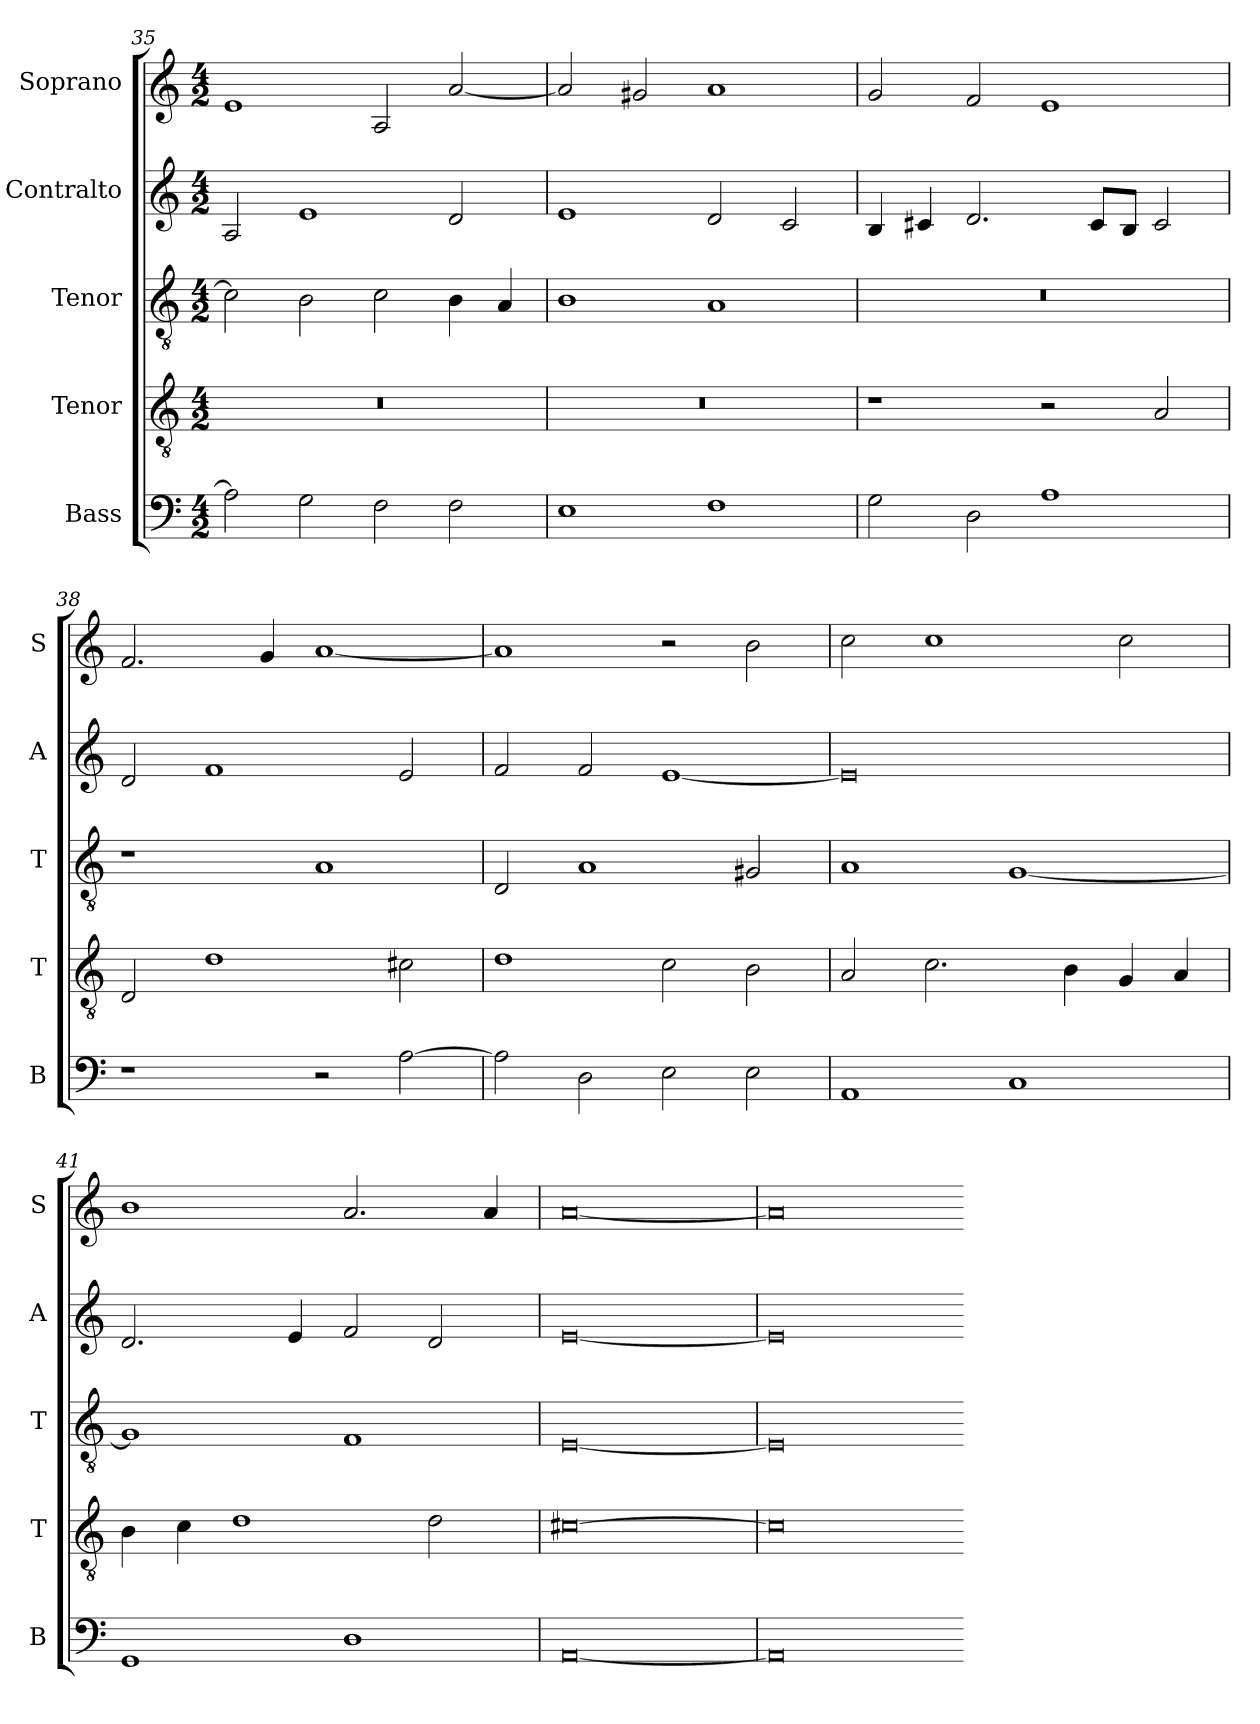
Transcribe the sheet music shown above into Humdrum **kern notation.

**kern	**kern	**kern	**kern	**kern
*part5	*part4	*part3	*part2	*part1
*staff5	*staff4	*staff3	*staff2	*staff1
*I"Bass	*I"Tenor	*I"Tenor	*I"Contralto	*I"Soprano
*I'B	*I'T	*I'T	*I'A	*I'S
*clefF4	*clefGv2	*clefGv2	*clefG2	*clefG2
*k[]	*k[]	*k[]	*k[]	*k[]
*D:dor	*D:dor	*D:dor	*D:dor	*D:dor
*M4/2	*M4/2	*M4/2	*M4/2	*M4/2
=35	=35	=35	=35	=35
2A]	0r	2c]	2A	1e
2G	.	2B	1e	.
2F	.	2c	.	2A
2F	.	4B	2d	[2a
.	.	4A	.	.
=36	=36	=36	=36	=36
1E	0r	1B	1e	2a]
.	.	.	.	2g#X
1F	.	1A	2d	1a
.	.	.	2c	.
=37	=37	=37	=37	=37
2G	1r	0r	4B	2g
.	.	.	4c#X	.
2D	.	.	2.d	2f
1A	2r	.	.	1e
.	.	.	8c#/L	.
.	.	.	8B/J	.
.	2A	.	2c#	.
=38	=38	=38	=38	=38
1r	2D	1r	2d	2.f
.	1d	.	1f	.
.	.	.	.	4g
2r	.	1A	.	[1a
[2A	2c#X	.	2e	.
=39	=39	=39	=39	=39
2A]	1d	2D	2f	1a]
2D	.	1A	2f	.
2E	2c	.	[1e	2r
2E	2B	2G#X	.	2b
=40	=40	=40	=40	=40
1AA	2A	1A	0e]	2cc
.	2.c	.	.	1cc
1C	.	[1G	.	.
.	4B	.	.	.
.	4G	.	.	2cc
.	4A	.	.	.
=41	=41	=41	=41	=41
1GG	4B	1G]	2.d	1b
.	4c	.	.	.
.	1d	.	.	.
.	.	.	4e	.
1D	.	1F	2f	2.a
.	2d	.	2d	.
.	.	.	.	4a
=42	=42	=42	=42	=42
[0AA	[0c#X	[0E	[0e	[0a
=43	=43	=43	=43	=43
0AA]	0c#]	0E]	0e]	0a]
=-	=-	=-	=-	=-
*-	*-	*-	*-	*-
